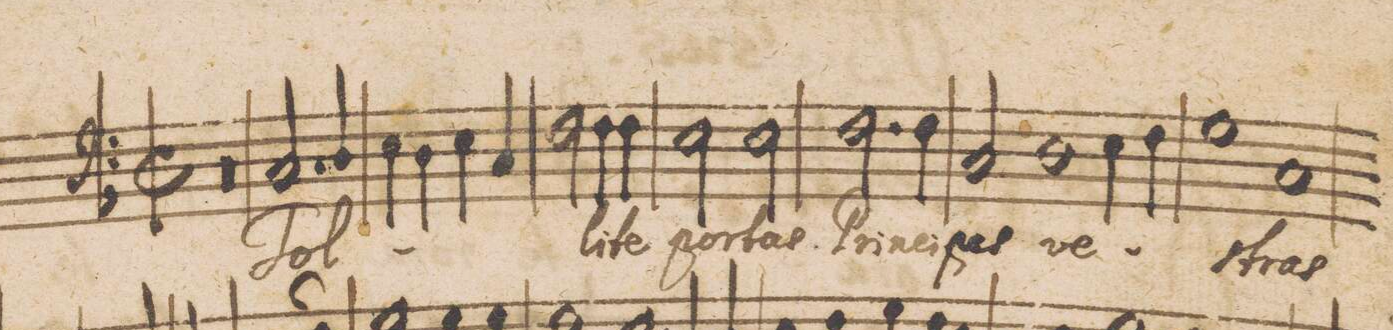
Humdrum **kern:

**kern	**text
*I"Baſso	*
*clefF4	*
*k[b-]	*
*met(C|)	*
*M2/1	*
0r	.
=2	=2
2.C/	Tol-
4D/	.
4E\	.
4D\	.
4E\	.
4C/	.
=3	=3
*2\right	*
2F\	.
4F\	-li-
4F\	-te
2E\	por-
2E\	-tas.
=4	=4
2.F\	Prin-
4F\	-ci-
2C/	-pes
1D\	ve-
=5	=5
4E\	.
4F\	.
1G\	.
=6	=6
1C/	-stras
*-	*-
